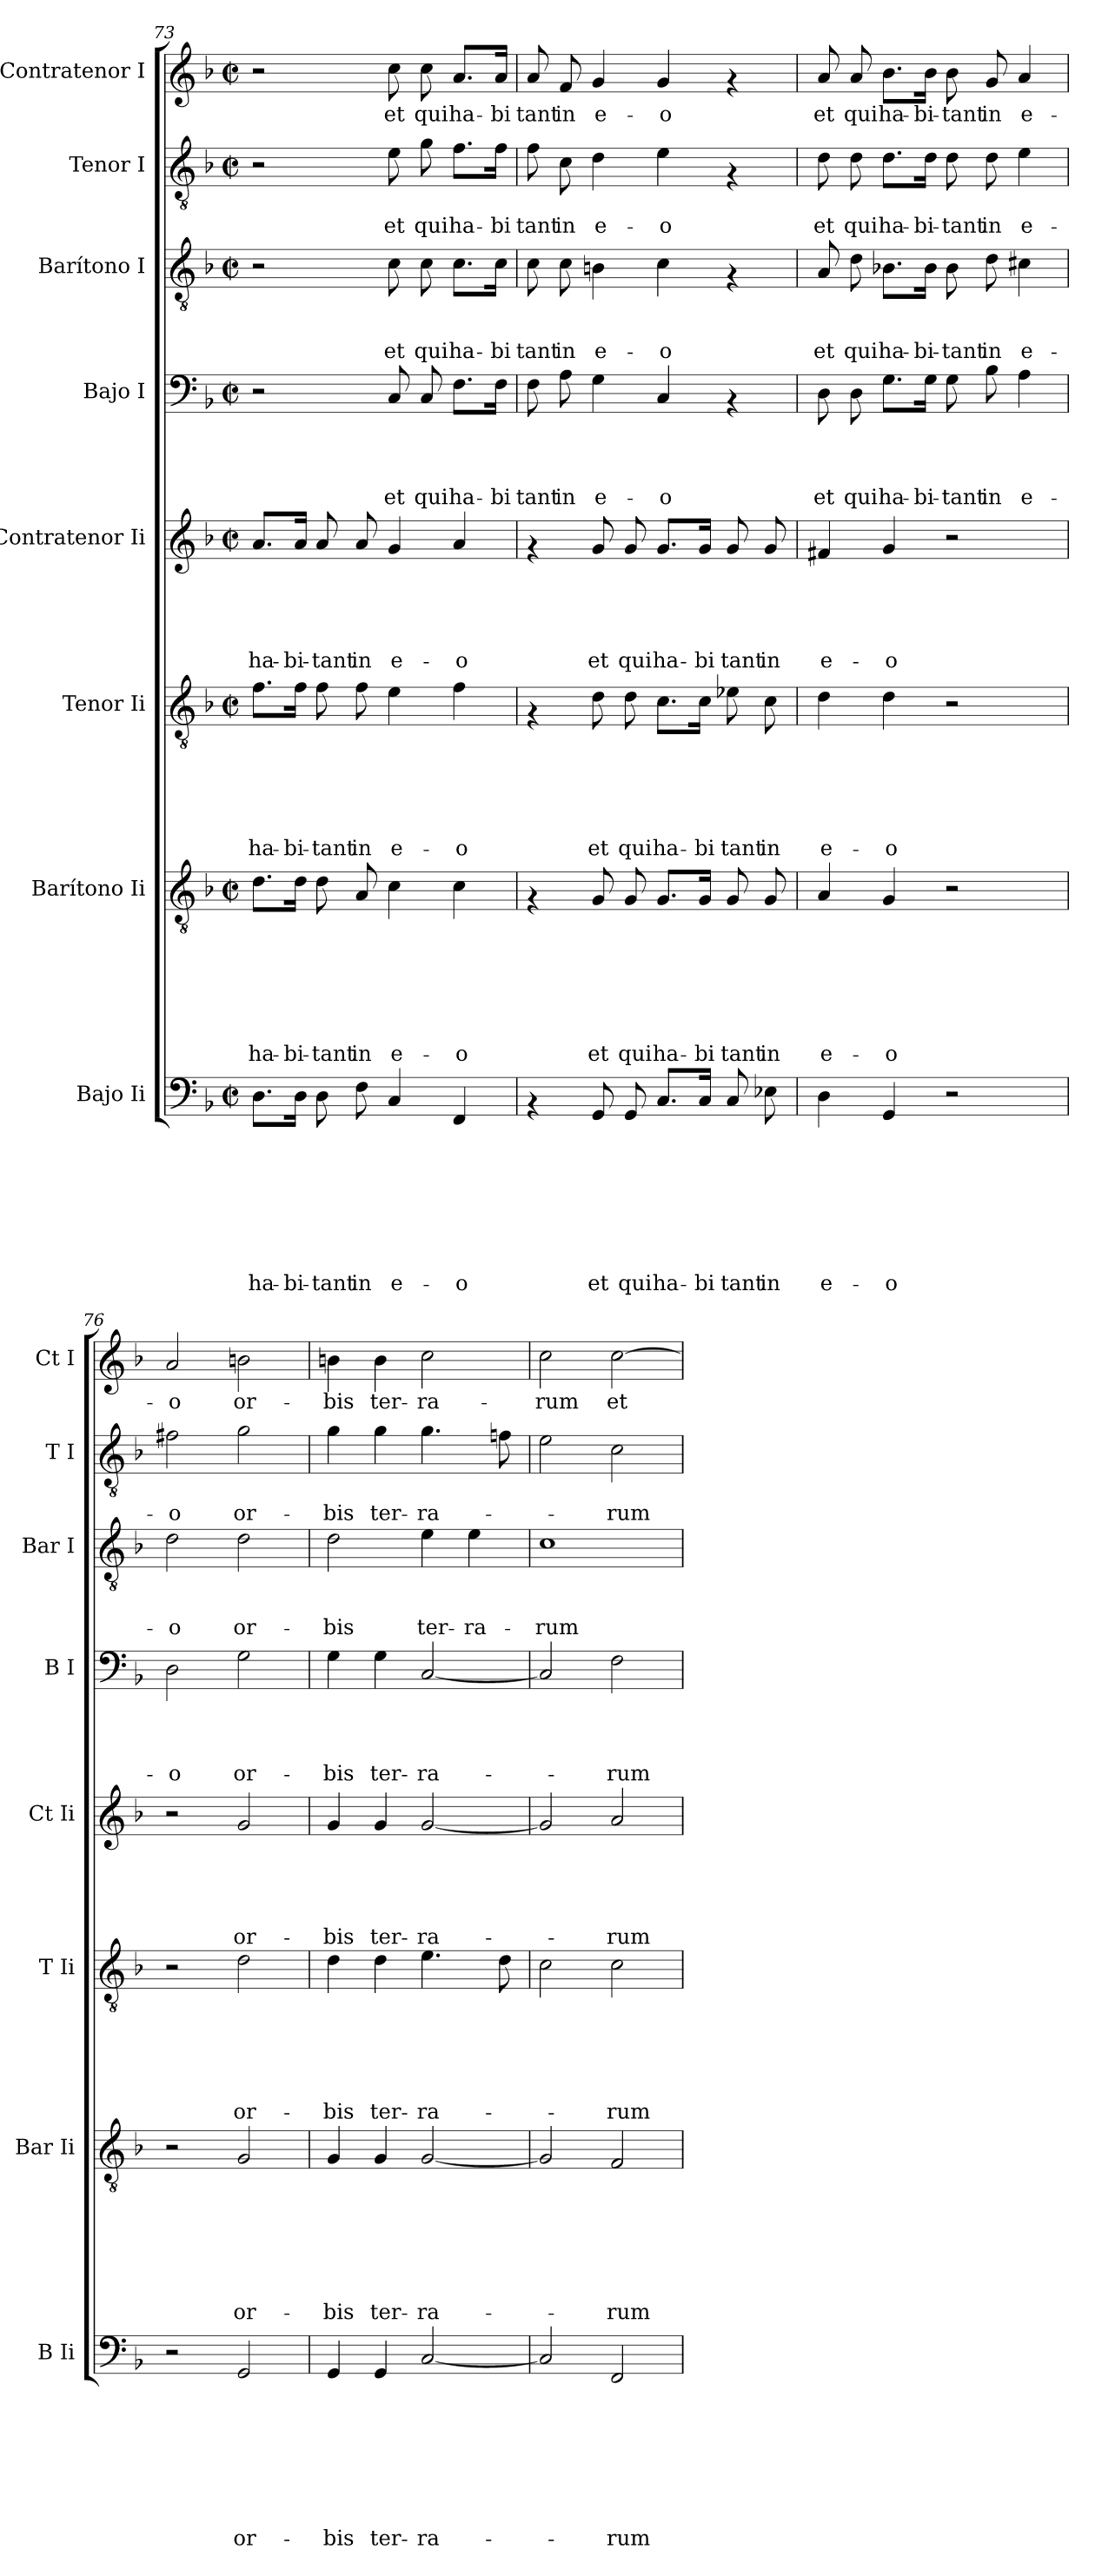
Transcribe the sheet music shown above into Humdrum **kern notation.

**kern	**text	**text	**text	**text	**text	**text	**text	**text	**kern	**text	**text	**text	**text	**text	**text	**text	**kern	**text	**text	**text	**text	**text	**text	**kern	**text	**text	**text	**text	**text	**kern	**text	**text	**text	**text	**kern	**text	**text	**text	**kern	**text	**text	**kern	**text
*part8	*part8	*part8	*part8	*part8	*part8	*part8	*part8	*part8	*part7	*part7	*part7	*part7	*part7	*part7	*part7	*part7	*part6	*part6	*part6	*part6	*part6	*part6	*part6	*part5	*part5	*part5	*part5	*part5	*part5	*part4	*part4	*part4	*part4	*part4	*part3	*part3	*part3	*part3	*part2	*part2	*part2	*part1	*part1
*staff8	*staff8	*staff8	*staff8	*staff8	*staff8	*staff8	*staff8	*staff8	*staff7	*staff7	*staff7	*staff7	*staff7	*staff7	*staff7	*staff7	*staff6	*staff6	*staff6	*staff6	*staff6	*staff6	*staff6	*staff5	*staff5	*staff5	*staff5	*staff5	*staff5	*staff4	*staff4	*staff4	*staff4	*staff4	*staff3	*staff3	*staff3	*staff3	*staff2	*staff2	*staff2	*staff1	*staff1
*I"Bajo Ii	*	*	*	*	*	*	*	*	*I"Barítono Ii	*	*	*	*	*	*	*	*I"Tenor Ii	*	*	*	*	*	*	*I"Contratenor Ii	*	*	*	*	*	*I"Bajo I	*	*	*	*	*I"Barítono I	*	*	*	*I"Tenor I	*	*	*I"Contratenor I	*
*I'B Ii	*	*	*	*	*	*	*	*	*I'Bar Ii	*	*	*	*	*	*	*	*I'T Ii	*	*	*	*	*	*	*I'Ct Ii	*	*	*	*	*	*I'B I	*	*	*	*	*I'Bar I	*	*	*	*I'T I	*	*	*I'Ct I	*
*clefF4	*	*	*	*	*	*	*	*	*clefGv2	*	*	*	*	*	*	*	*clefGv2	*	*	*	*	*	*	*clefG2	*	*	*	*	*	*clefF4	*	*	*	*	*clefGv2	*	*	*	*clefGv2	*	*	*clefG2	*
*k[b-]	*	*	*	*	*	*	*	*	*k[b-]	*	*	*	*	*	*	*	*k[b-]	*	*	*	*	*	*	*k[b-]	*	*	*	*	*	*k[b-]	*	*	*	*	*k[b-]	*	*	*	*k[b-]	*	*	*k[b-]	*
*F:	*	*	*	*	*	*	*	*	*F:	*	*	*	*	*	*	*	*F:	*	*	*	*	*	*	*F:	*	*	*	*	*	*F:	*	*	*	*	*F:	*	*	*	*F:	*	*	*F:	*
*M2/2	*	*	*	*	*	*	*	*	*M2/2	*	*	*	*	*	*	*	*M2/2	*	*	*	*	*	*	*M2/2	*	*	*	*	*	*M2/2	*	*	*	*	*M2/2	*	*	*	*M2/2	*	*	*M2/2	*
*met(c|)	*	*	*	*	*	*	*	*	*met(c|)	*	*	*	*	*	*	*	*met(c|)	*	*	*	*	*	*	*met(c|)	*	*	*	*	*	*met(c|)	*	*	*	*	*met(c|)	*	*	*	*met(c|)	*	*	*met(c|)	*
=73	=73	=73	=73	=73	=73	=73	=73	=73	=73	=73	=73	=73	=73	=73	=73	=73	=73	=73	=73	=73	=73	=73	=73	=73	=73	=73	=73	=73	=73	=73	=73	=73	=73	=73	=73	=73	=73	=73	=73	=73	=73	=73	=73
!	!	!	!	!	!	!	!	!LO:LY:b	!	!	!	!	!	!	!	!LO:LY:b	!	!	!	!	!	!	!LO:LY:b	!	!	!	!	!	!LO:LY:b	!	!	!	!	!	!	!	!	!	!	!	!	!	!
8.D\L	.	.	.	.	.	.	.	ha-	8.d\L	.	.	.	.	.	.	ha-	8.f\L	.	.	.	.	.	ha-	8.a/L	.	.	.	.	ha-	2r	.	.	.	.	2r	.	.	.	2r	.	.	2r	.
!	!	!	!	!	!	!	!	!LO:LY:b	!	!	!	!	!	!	!	!LO:LY:b	!	!	!	!	!	!	!LO:LY:b	!	!	!	!	!	!LO:LY:b	!	!	!	!	!	!	!	!	!	!	!	!	!	!
16D\Jk	.	.	.	.	.	.	.	-bi-	16d\Jk	.	.	.	.	.	.	-bi-	16f\Jk	.	.	.	.	.	-bi-	16a/Jk	.	.	.	.	-bi-	.	.	.	.	.	.	.	.	.	.	.	.	.	.
!	!	!	!	!	!	!	!	!LO:LY:b	!	!	!	!	!	!	!	!LO:LY:b	!	!	!	!	!	!	!LO:LY:b	!	!	!	!	!	!LO:LY:b	!	!	!	!	!	!	!	!	!	!	!	!	!	!
8D\	.	.	.	.	.	.	.	-tant	8d\	.	.	.	.	.	.	-tant	8f\	.	.	.	.	.	-tant	8a/	.	.	.	.	-tant	.	.	.	.	.	.	.	.	.	.	.	.	.	.
!	!	!	!	!	!	!	!	!LO:LY:b	!	!	!	!	!	!	!	!LO:LY:b	!	!	!	!	!	!	!LO:LY:b	!	!	!	!	!	!LO:LY:b	!	!	!	!	!	!	!	!	!	!	!	!	!	!
8F\	.	.	.	.	.	.	.	in	8A/	.	.	.	.	.	.	in	8f\	.	.	.	.	.	in	8a/	.	.	.	.	in	.	.	.	.	.	.	.	.	.	.	.	.	.	.
!	!	!	!	!	!	!	!	!LO:LY:b	!	!	!	!	!	!	!	!LO:LY:b	!	!	!	!	!	!	!LO:LY:b	!	!	!	!	!	!LO:LY:b	!	!	!	!	!LO:LY:b	!	!	!	!LO:LY:b	!	!	!LO:LY:b	!	!LO:LY:b
4C/	.	.	.	.	.	.	.	e-	4c\	.	.	.	.	.	.	e-	4e\	.	.	.	.	.	e-	4g/	.	.	.	.	e-	8C/	.	.	.	et	8c\	.	.	et	8e\	.	et	8cc\	et
!	!	!	!	!	!	!	!	!	!	!	!	!	!	!	!	!	!	!	!	!	!	!	!	!	!	!	!	!	!	!	!	!	!	!LO:LY:b	!	!	!	!LO:LY:b	!	!	!LO:LY:b	!	!LO:LY:b
.	.	.	.	.	.	.	.	.	.	.	.	.	.	.	.	.	.	.	.	.	.	.	.	.	.	.	.	.	.	8C/	.	.	.	qui	8c\	.	.	qui	8g\	.	qui	8cc\	qui
!	!	!	!	!	!	!	!	!LO:LY:b	!	!	!	!	!	!	!	!LO:LY:b	!	!	!	!	!	!	!LO:LY:b	!	!	!	!	!	!LO:LY:b	!	!	!	!	!LO:LY:b	!	!	!	!LO:LY:b	!	!	!LO:LY:b	!	!LO:LY:b
4FF/	.	.	.	.	.	.	.	-o	4c\	.	.	.	.	.	.	-o	4f\	.	.	.	.	.	-o	4a/	.	.	.	.	-o	8.F\L	.	.	.	ha-	8.c\L	.	.	ha-	8.f\L	.	ha-	8.a/L	ha-
!	!	!	!	!	!	!	!	!	!	!	!	!	!	!	!	!	!	!	!	!	!	!	!	!	!	!	!	!	!	!	!	!	!	!LO:LY:b	!	!	!	!LO:LY:b	!	!	!LO:LY:b	!	!LO:LY:b
.	.	.	.	.	.	.	.	.	.	.	.	.	.	.	.	.	.	.	.	.	.	.	.	.	.	.	.	.	.	16F\Jk	.	.	.	-bi	16c\Jk	.	.	-bi	16f\Jk	.	-bi	16a/Jk	-bi
=74	=74	=74	=74	=74	=74	=74	=74	=74	=74	=74	=74	=74	=74	=74	=74	=74	=74	=74	=74	=74	=74	=74	=74	=74	=74	=74	=74	=74	=74	=74	=74	=74	=74	=74	=74	=74	=74	=74	=74	=74	=74	=74	=74
!	!	!	!	!	!	!	!	!	!	!	!	!	!	!	!	!	!	!	!	!	!	!	!	!	!	!	!	!	!	!	!	!	!	!LO:LY:b	!	!	!	!LO:LY:b	!	!	!LO:LY:b	!	!LO:LY:b
4rAA	.	.	.	.	.	.	.	.	4rF	.	.	.	.	.	.	.	4rF	.	.	.	.	.	.	4rf	.	.	.	.	.	8F\	.	.	.	tant	8c\	.	.	tant	8f\	.	tant	8a/	tant
!	!	!	!	!	!	!	!	!	!	!	!	!	!	!	!	!	!	!	!	!	!	!	!	!	!	!	!	!	!	!	!	!	!	!LO:LY:b	!	!	!	!LO:LY:b	!	!	!LO:LY:b	!	!LO:LY:b
.	.	.	.	.	.	.	.	.	.	.	.	.	.	.	.	.	.	.	.	.	.	.	.	.	.	.	.	.	.	8A\	.	.	.	in	8c\	.	.	in	8c\	.	in	8f/	in
!	!	!	!	!	!	!	!	!LO:LY:b	!	!	!	!	!	!	!	!LO:LY:b	!	!	!	!	!	!	!LO:LY:b	!	!	!	!	!	!LO:LY:b	!	!	!	!	!LO:LY:b	!	!	!	!LO:LY:b	!	!	!LO:LY:b	!	!LO:LY:b
8GG/	.	.	.	.	.	.	.	et	8G/	.	.	.	.	.	.	et	8d\	.	.	.	.	.	et	8g/	.	.	.	.	et	4G\	.	.	.	e-	4Bn\	.	.	e-	4d\	.	e-	4g/	e-
!	!	!	!	!	!	!	!	!LO:LY:b	!	!	!	!	!	!	!	!LO:LY:b	!	!	!	!	!	!	!LO:LY:b	!	!	!	!	!	!LO:LY:b	!	!	!	!	!	!	!	!	!	!	!	!	!	!
8GG/	.	.	.	.	.	.	.	qui	8G/	.	.	.	.	.	.	qui	8d\	.	.	.	.	.	qui	8g/	.	.	.	.	qui	.	.	.	.	.	.	.	.	.	.	.	.	.	.
!	!	!	!	!	!	!	!	!LO:LY:b	!	!	!	!	!	!	!	!LO:LY:b	!	!	!	!	!	!	!LO:LY:b	!	!	!	!	!	!LO:LY:b	!	!	!	!	!LO:LY:b	!	!	!	!LO:LY:b	!	!	!LO:LY:b	!	!LO:LY:b
8.C/L	.	.	.	.	.	.	.	ha-	8.G/L	.	.	.	.	.	.	ha-	8.c\L	.	.	.	.	.	ha-	8.g/L	.	.	.	.	ha-	4C/	.	.	.	-o	4c\	.	.	-o	4e\	.	-o	4g/	-o
!	!	!	!	!	!	!	!	!LO:LY:b	!	!	!	!	!	!	!	!LO:LY:b	!	!	!	!	!	!	!LO:LY:b	!	!	!	!	!	!LO:LY:b	!	!	!	!	!	!	!	!	!	!	!	!	!	!
16C/Jk	.	.	.	.	.	.	.	-bi	16G/Jk	.	.	.	.	.	.	-bi	16c\Jk	.	.	.	.	.	-bi	16g/Jk	.	.	.	.	-bi	.	.	.	.	.	.	.	.	.	.	.	.	.	.
!	!	!	!	!	!	!	!	!LO:LY:b	!	!	!	!	!	!	!	!LO:LY:b	!	!	!	!	!	!	!LO:LY:b	!	!	!	!	!	!LO:LY:b	!	!	!	!	!	!	!	!	!	!	!	!	!	!
8C/	.	.	.	.	.	.	.	tant	8G/	.	.	.	.	.	.	tant	8e-X\	.	.	.	.	.	tant	8g/	.	.	.	.	tant	4rAA	.	.	.	.	4rF	.	.	.	4rF	.	.	4rf	.
!	!	!	!	!	!	!	!	!LO:LY:b	!	!	!	!	!	!	!	!LO:LY:b	!	!	!	!	!	!	!LO:LY:b	!	!	!	!	!	!LO:LY:b	!	!	!	!	!	!	!	!	!	!	!	!	!	!
8E-X\	.	.	.	.	.	.	.	in	8G/	.	.	.	.	.	.	in	8c\	.	.	.	.	.	in	8g/	.	.	.	.	in	.	.	.	.	.	.	.	.	.	.	.	.	.	.
=75	=75	=75	=75	=75	=75	=75	=75	=75	=75	=75	=75	=75	=75	=75	=75	=75	=75	=75	=75	=75	=75	=75	=75	=75	=75	=75	=75	=75	=75	=75	=75	=75	=75	=75	=75	=75	=75	=75	=75	=75	=75	=75	=75
!	!	!	!	!	!	!	!	!LO:LY:b	!	!	!	!	!	!	!	!LO:LY:b	!	!	!	!	!	!	!LO:LY:b	!	!	!	!	!	!LO:LY:b	!	!	!	!	!LO:LY:b	!	!	!	!LO:LY:b	!	!	!LO:LY:b	!	!LO:LY:b
4D\	.	.	.	.	.	.	.	e-	4A/	.	.	.	.	.	.	e-	4d\	.	.	.	.	.	e-	4f#X/	.	.	.	.	e-	8D\	.	.	.	et	8A/	.	.	et	8d\	.	et	8a/	et
!	!	!	!	!	!	!	!	!	!	!	!	!	!	!	!	!	!	!	!	!	!	!	!	!	!	!	!	!	!	!	!	!	!	!LO:LY:b	!	!	!	!LO:LY:b	!	!	!LO:LY:b	!	!LO:LY:b
.	.	.	.	.	.	.	.	.	.	.	.	.	.	.	.	.	.	.	.	.	.	.	.	.	.	.	.	.	.	8D\	.	.	.	qui	8d\	.	.	qui	8d\	.	qui	8a/	qui
!	!	!	!	!	!	!	!	!LO:LY:b	!	!	!	!	!	!	!	!LO:LY:b	!	!	!	!	!	!	!LO:LY:b	!	!	!	!	!	!LO:LY:b	!	!	!	!	!LO:LY:b	!	!	!	!LO:LY:b	!	!	!LO:LY:b	!	!LO:LY:b
4GG/	.	.	.	.	.	.	.	-o	4G/	.	.	.	.	.	.	-o	4d\	.	.	.	.	.	-o	4g/	.	.	.	.	-o	8.G\L	.	.	.	ha-	8.B-X\L	.	.	ha-	8.d\L	.	ha-	8.b-\L	ha-
!	!	!	!	!	!	!	!	!	!	!	!	!	!	!	!	!	!	!	!	!	!	!	!	!	!	!	!	!	!	!	!	!	!	!LO:LY:b	!	!	!	!LO:LY:b	!	!	!LO:LY:b	!	!LO:LY:b
.	.	.	.	.	.	.	.	.	.	.	.	.	.	.	.	.	.	.	.	.	.	.	.	.	.	.	.	.	.	16G\Jk	.	.	.	-bi-	16B-\Jk	.	.	-bi-	16d\Jk	.	-bi-	16b-\Jk	-bi-
!	!	!	!	!	!	!	!	!	!	!	!	!	!	!	!	!	!	!	!	!	!	!	!	!	!	!	!	!	!	!	!	!	!	!LO:LY:b	!	!	!	!LO:LY:b	!	!	!LO:LY:b	!	!LO:LY:b
2r	.	.	.	.	.	.	.	.	2r	.	.	.	.	.	.	.	2r	.	.	.	.	.	.	2r	.	.	.	.	.	8G\	.	.	.	-tant	8B-\	.	.	-tant	8d\	.	-tant	8b-\	-tant
!	!	!	!	!	!	!	!	!	!	!	!	!	!	!	!	!	!	!	!	!	!	!	!	!	!	!	!	!	!	!	!	!	!	!LO:LY:b	!	!	!	!LO:LY:b	!	!	!LO:LY:b	!	!LO:LY:b
.	.	.	.	.	.	.	.	.	.	.	.	.	.	.	.	.	.	.	.	.	.	.	.	.	.	.	.	.	.	8B-\	.	.	.	in	8d\	.	.	in	8d\	.	in	8g/	in
!	!	!	!	!	!	!	!	!	!	!	!	!	!	!	!	!	!	!	!	!	!	!	!	!	!	!	!	!	!	!	!	!	!	!LO:LY:b	!	!	!	!LO:LY:b	!	!	!LO:LY:b	!	!LO:LY:b
.	.	.	.	.	.	.	.	.	.	.	.	.	.	.	.	.	.	.	.	.	.	.	.	.	.	.	.	.	.	4A\	.	.	.	e-	4c#X\	.	.	e-	4e\	.	e-	4a/	e-
!!LO:PB:g=z
=76	=76	=76	=76	=76	=76	=76	=76	=76	=76	=76	=76	=76	=76	=76	=76	=76	=76	=76	=76	=76	=76	=76	=76	=76	=76	=76	=76	=76	=76	=76	=76	=76	=76	=76	=76	=76	=76	=76	=76	=76	=76	=76	=76
!	!	!	!	!	!	!	!	!	!	!	!	!	!	!	!	!	!	!	!	!	!	!	!	!	!	!	!	!	!	!	!	!	!	!LO:LY:b	!	!	!	!LO:LY:b	!	!	!LO:LY:b	!	!LO:LY:b
2r	.	.	.	.	.	.	.	.	2r	.	.	.	.	.	.	.	2r	.	.	.	.	.	.	2r	.	.	.	.	.	2D\	.	.	.	-o	2d\	.	.	-o	2f#X\	.	-o	2a/	-o
!	!	!	!	!	!	!	!	!LO:LY:b	!	!	!	!	!	!	!	!LO:LY:b	!	!	!	!	!	!	!LO:LY:b	!	!	!	!	!	!LO:LY:b	!	!	!	!	!LO:LY:b	!	!	!	!LO:LY:b	!	!	!LO:LY:b	!	!LO:LY:b
2GG/	.	.	.	.	.	.	.	or-	2G/	.	.	.	.	.	.	or-	2d\	.	.	.	.	.	or-	2g/	.	.	.	.	or-	2G\	.	.	.	or-	2d\	.	.	or-	2g\	.	or-	2bn\	or-
=77	=77	=77	=77	=77	=77	=77	=77	=77	=77	=77	=77	=77	=77	=77	=77	=77	=77	=77	=77	=77	=77	=77	=77	=77	=77	=77	=77	=77	=77	=77	=77	=77	=77	=77	=77	=77	=77	=77	=77	=77	=77	=77	=77
!	!	!	!	!	!	!	!	!LO:LY:b	!	!	!	!	!	!	!	!LO:LY:b	!	!	!	!	!	!	!LO:LY:b	!	!	!	!	!	!LO:LY:b	!	!	!	!	!LO:LY:b	!	!	!	!LO:LY:b	!	!	!LO:LY:b	!	!LO:LY:b
4GG/	.	.	.	.	.	.	.	-bis	4G/	.	.	.	.	.	.	-bis	4d\	.	.	.	.	.	-bis	4g/	.	.	.	.	-bis	4G\	.	.	.	-bis	2d\	.	.	-bis	4g\	.	-bis	4bn\	-bis
!	!	!	!	!	!	!	!	!LO:LY:b	!	!	!	!	!	!	!	!LO:LY:b	!	!	!	!	!	!	!LO:LY:b	!	!	!	!	!	!LO:LY:b	!	!	!	!	!LO:LY:b	!	!	!	!	!	!	!LO:LY:b	!	!LO:LY:b
4GG/	.	.	.	.	.	.	.	ter-	4G/	.	.	.	.	.	.	ter-	4d\	.	.	.	.	.	ter-	4g/	.	.	.	.	ter-	4G\	.	.	.	ter-	.	.	.	.	4g\	.	ter-	4b\	ter-
!	!	!	!	!	!	!	!	!LO:LY:b	!	!	!	!	!	!	!	!LO:LY:b	!	!	!	!	!	!	!LO:LY:b	!	!	!	!	!	!LO:LY:b	!	!	!	!	!LO:LY:b	!	!	!	!LO:LY:b	!	!	!LO:LY:b	!	!LO:LY:b
[<2C/	.	.	.	.	.	.	.	-ra-	[<2G/	.	.	.	.	.	.	-ra-	4.e\	.	.	.	.	.	-ra-	[<2g/	.	.	.	.	-ra-	[<2C/	.	.	.	-ra-	4e\	.	.	ter-	4.g\	.	-ra-	2cc\	-ra-
!	!	!	!	!	!	!	!	!	!	!	!	!	!	!	!	!	!	!	!	!	!	!	!	!	!	!	!	!	!	!	!	!	!	!	!	!	!	!LO:LY:b	!	!	!	!	!
.	.	.	.	.	.	.	.	.	.	.	.	.	.	.	.	.	.	.	.	.	.	.	.	.	.	.	.	.	.	.	.	.	.	.	4e\	.	.	-ra-	.	.	.	.	.
.	.	.	.	.	.	.	.	.	.	.	.	.	.	.	.	.	8d\	.	.	.	.	.	.	.	.	.	.	.	.	.	.	.	.	.	.	.	.	.	8fn\	.	.	.	.
=78	=78	=78	=78	=78	=78	=78	=78	=78	=78	=78	=78	=78	=78	=78	=78	=78	=78	=78	=78	=78	=78	=78	=78	=78	=78	=78	=78	=78	=78	=78	=78	=78	=78	=78	=78	=78	=78	=78	=78	=78	=78	=78	=78
!	!	!	!	!	!	!	!	!	!	!	!	!	!	!	!	!	!	!	!	!	!	!	!	!	!	!	!	!	!	!	!	!	!	!	!	!	!	!LO:LY:b	!	!	!	!	!LO:LY:b
2C/]	.	.	.	.	.	.	.	.	2G/]	.	.	.	.	.	.	.	2c\	.	.	.	.	.	.	2g/]	.	.	.	.	.	2C/]	.	.	.	.	1c	.	.	-rum	2e\	.	.	2cc\	-rum
!	!	!	!	!	!	!	!	!LO:LY:b	!	!	!	!	!	!	!	!LO:LY:b	!	!	!	!	!	!	!LO:LY:b	!	!	!	!	!	!LO:LY:b	!	!	!	!	!LO:LY:b	!	!	!	!	!	!	!LO:LY:b	!	!LO:LY:b
2FF/	.	.	.	.	.	.	.	-rum	2F/	.	.	.	.	.	.	-rum	2c\	.	.	.	.	.	-rum	2a/	.	.	.	.	-rum	2F\	.	.	.	-rum	.	.	.	.	2c\	.	-rum	[>2cc\	et
=	=	=	=	=	=	=	=	=	=	=	=	=	=	=	=	=	=	=	=	=	=	=	=	=	=	=	=	=	=	=	=	=	=	=	=	=	=	=	=	=	=	=	=
*-	*-	*-	*-	*-	*-	*-	*-	*-	*-	*-	*-	*-	*-	*-	*-	*-	*-	*-	*-	*-	*-	*-	*-	*-	*-	*-	*-	*-	*-	*-	*-	*-	*-	*-	*-	*-	*-	*-	*-	*-	*-	*-	*-
